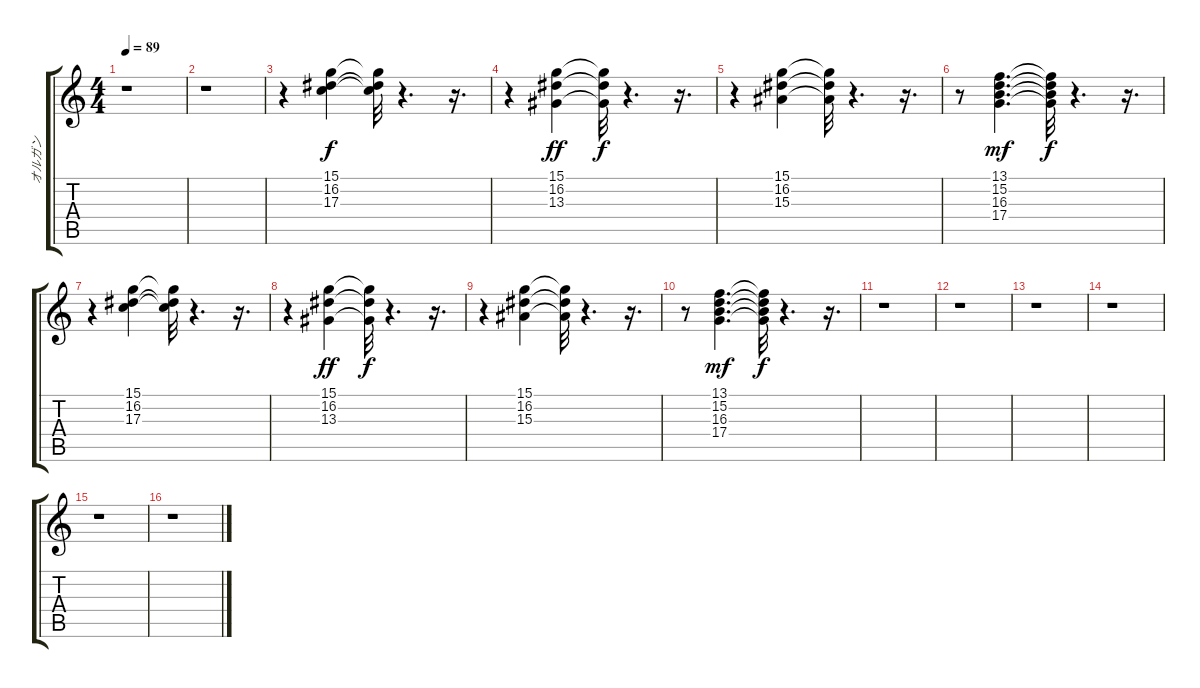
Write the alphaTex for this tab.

\track ("オルガン" "オルガン") {instrument rockorgan}
\staff {score tabs}
\tuning (E4 B3 G3 D3 A2 E2) {hide}
\ts (4 4)
\tempo 89
\clef g2
\ks c
r.1{dy f} |
r.1 |
r.4 (15.1 16.2 17.3).4{balance 2} (15.1{t} 16.2{t} 17.3{t}).32 r.4{d} r.16{d} |
r.4 (15.1 16.2 13.3).4{dy ff balance 14} (15.1{t} 16.2{t} 13.3{t}).32{dy f} r.4{d} r.16{d} |
r.4 (15.1 16.2 15.3).4{balance 2} (15.1{t} 16.2{t} 15.3{t}).32 r.4{d} r.16{d} |
r.8 (13.1 15.2 16.3 17.4).4{d dy mf balance 14} (13.1{t} 15.2{t} 16.3{t} 17.4{t}).32{dy f} r.4{d} r.16{d} |
r.4 (15.1 16.2 17.3).4{balance 2} (15.1{t} 16.2{t} 17.3{t}).32 r.4{d} r.16{d} |
r.4 (15.1 16.2 13.3).4{dy ff balance 14} (15.1{t} 16.2{t} 13.3{t}).32{dy f} r.4{d} r.16{d} |
r.4 (15.1 16.2 15.3).4{balance 2} (15.1{t} 16.2{t} 15.3{t}).32 r.4{d} r.16{d} |
r.8 (13.1 15.2 16.3 17.4).4{d dy mf balance 14} (13.1{t} 15.2{t} 16.3{t} 17.4{t}).32{dy f} r.4{d} r.16{d} |
r.1 |
r.1 |
r.1 |
r.1 |
r.1 |
r.1
